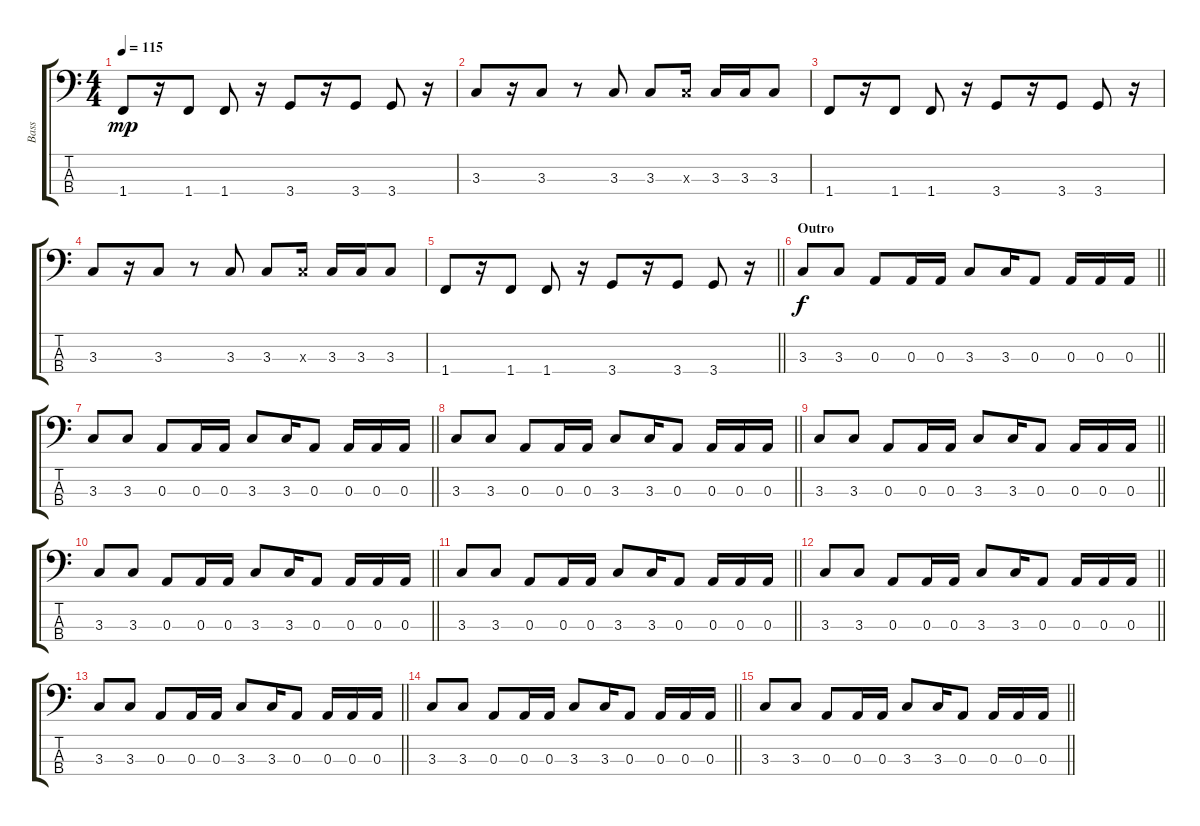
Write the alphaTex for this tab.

\track ("Bass" "Bass") {instrument electricbasspick}
\staff {score tabs}
\tuning (G2 D2 A1 E1) {hide}
\ts (4 4)
\tempo 115
\clef f4
\ks c
1.4.8{dy mp} r.16 1.4.8 1.4.8 r.16 3.4.8 r.16 3.4.8 3.4.8 r.16 |
3.3.8 r.16 3.3.8 r.8 3.3.8 3.3.8 3.3{x}.16 3.3.16 3.3.16 3.3.8 |
1.4.8 r.16 1.4.8 1.4.8 r.16 3.4.8 r.16 3.4.8 3.4.8 r.16 |
3.3.8 r.16 3.3.8 r.8 3.3.8 3.3.8 3.3{x}.16 3.3.16 3.3.16 3.3.8 |
\barLineRight lightlight
1.4.8 r.16 1.4.8 1.4.8 r.16 3.4.8 r.16 3.4.8 3.4.8 r.16 |
\section ("" "Outro")
\barLineRight lightlight
3.3.8{dy f} 3.3.8 0.3.8 0.3.16 0.3.16 3.3.8 3.3.16 0.3.8 0.3.16 0.3.16 0.3.16 |
\barLineRight lightlight
3.3.8 3.3.8 0.3.8 0.3.16 0.3.16 3.3.8 3.3.16 0.3.8 0.3.16 0.3.16 0.3.16 |
\barLineRight lightlight
3.3.8 3.3.8 0.3.8 0.3.16 0.3.16 3.3.8 3.3.16 0.3.8 0.3.16 0.3.16 0.3.16 |
\barLineRight lightlight
3.3.8 3.3.8 0.3.8 0.3.16 0.3.16 3.3.8 3.3.16 0.3.8 0.3.16 0.3.16 0.3.16 |
\barLineRight lightlight
3.3.8 3.3.8 0.3.8 0.3.16 0.3.16 3.3.8 3.3.16 0.3.8 0.3.16 0.3.16 0.3.16 |
\barLineRight lightlight
3.3.8 3.3.8 0.3.8 0.3.16 0.3.16 3.3.8 3.3.16 0.3.8 0.3.16 0.3.16 0.3.16 |
\barLineRight lightlight
3.3.8 3.3.8 0.3.8 0.3.16 0.3.16 3.3.8 3.3.16 0.3.8 0.3.16 0.3.16 0.3.16 |
\barLineRight lightlight
3.3.8 3.3.8 0.3.8 0.3.16 0.3.16 3.3.8 3.3.16 0.3.8 0.3.16 0.3.16 0.3.16 |
\barLineRight lightlight
3.3.8 3.3.8 0.3.8 0.3.16 0.3.16 3.3.8 3.3.16 0.3.8 0.3.16 0.3.16 0.3.16 |
\barLineRight lightlight
3.3.8 3.3.8 0.3.8 0.3.16 0.3.16 3.3.8 3.3.16 0.3.8 0.3.16 0.3.16 0.3.16
